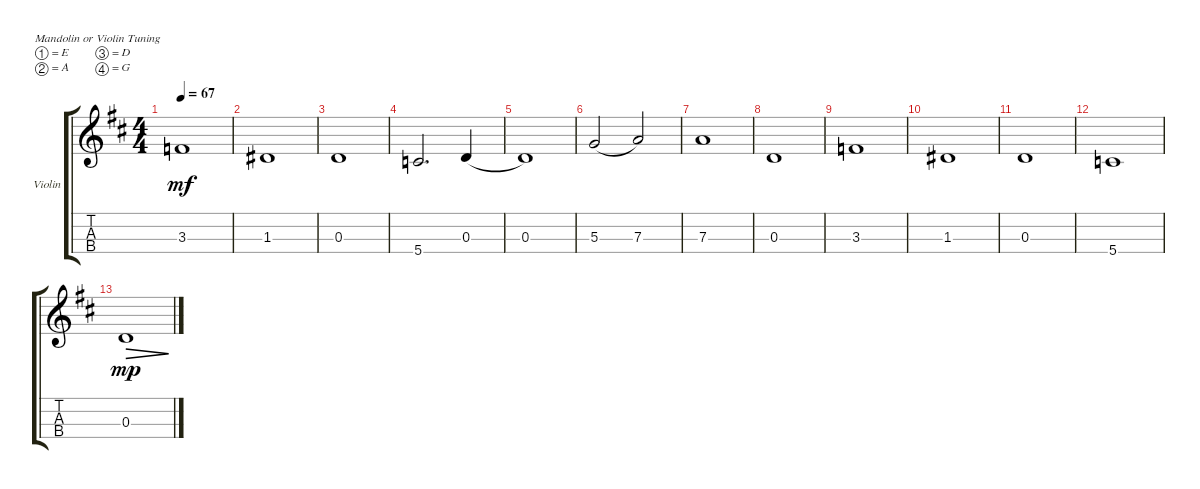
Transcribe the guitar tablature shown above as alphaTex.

\defaultSystemsLayout 4
\bracketExtendMode groupsimilarinstruments
\firstSystemTrackNameOrientation horizontal
\otherSystemsTrackNameOrientation horizontal
\track ("Violin" "Violin") {instrument violin}
\staff {score tabs}
\tuning (E5 A4 D4 G3)
\ts (4 4)
\tempo 67
\clef g2
\scale
0.333333
\ks d
3.3.1{dy mf} |
\scale
0.333333 1.3.1 |
\scale
0.333333 0.3.1 |
\scale
0.333333 5.4.2{d} 0.3.4{legatoorigin} |
\scale
0.333333 0.3.1 |
\scale
0.333333 5.3.2{legatoorigin} 7.3.2 |
\scale
0.333333 7.3.1 |
\scale
0.333333 0.3.1 |
\scale
0.333333 3.3.1 |
\scale
0.333333 1.3.1 |
\scale
0.333333 0.3.1 |
\scale
0.333333 5.4.1 |
\scale
0.333333 0.3.1{dec dy mp} |
\scale
0.333333 |
\scale
0.333333 |
\scale
0.333333
